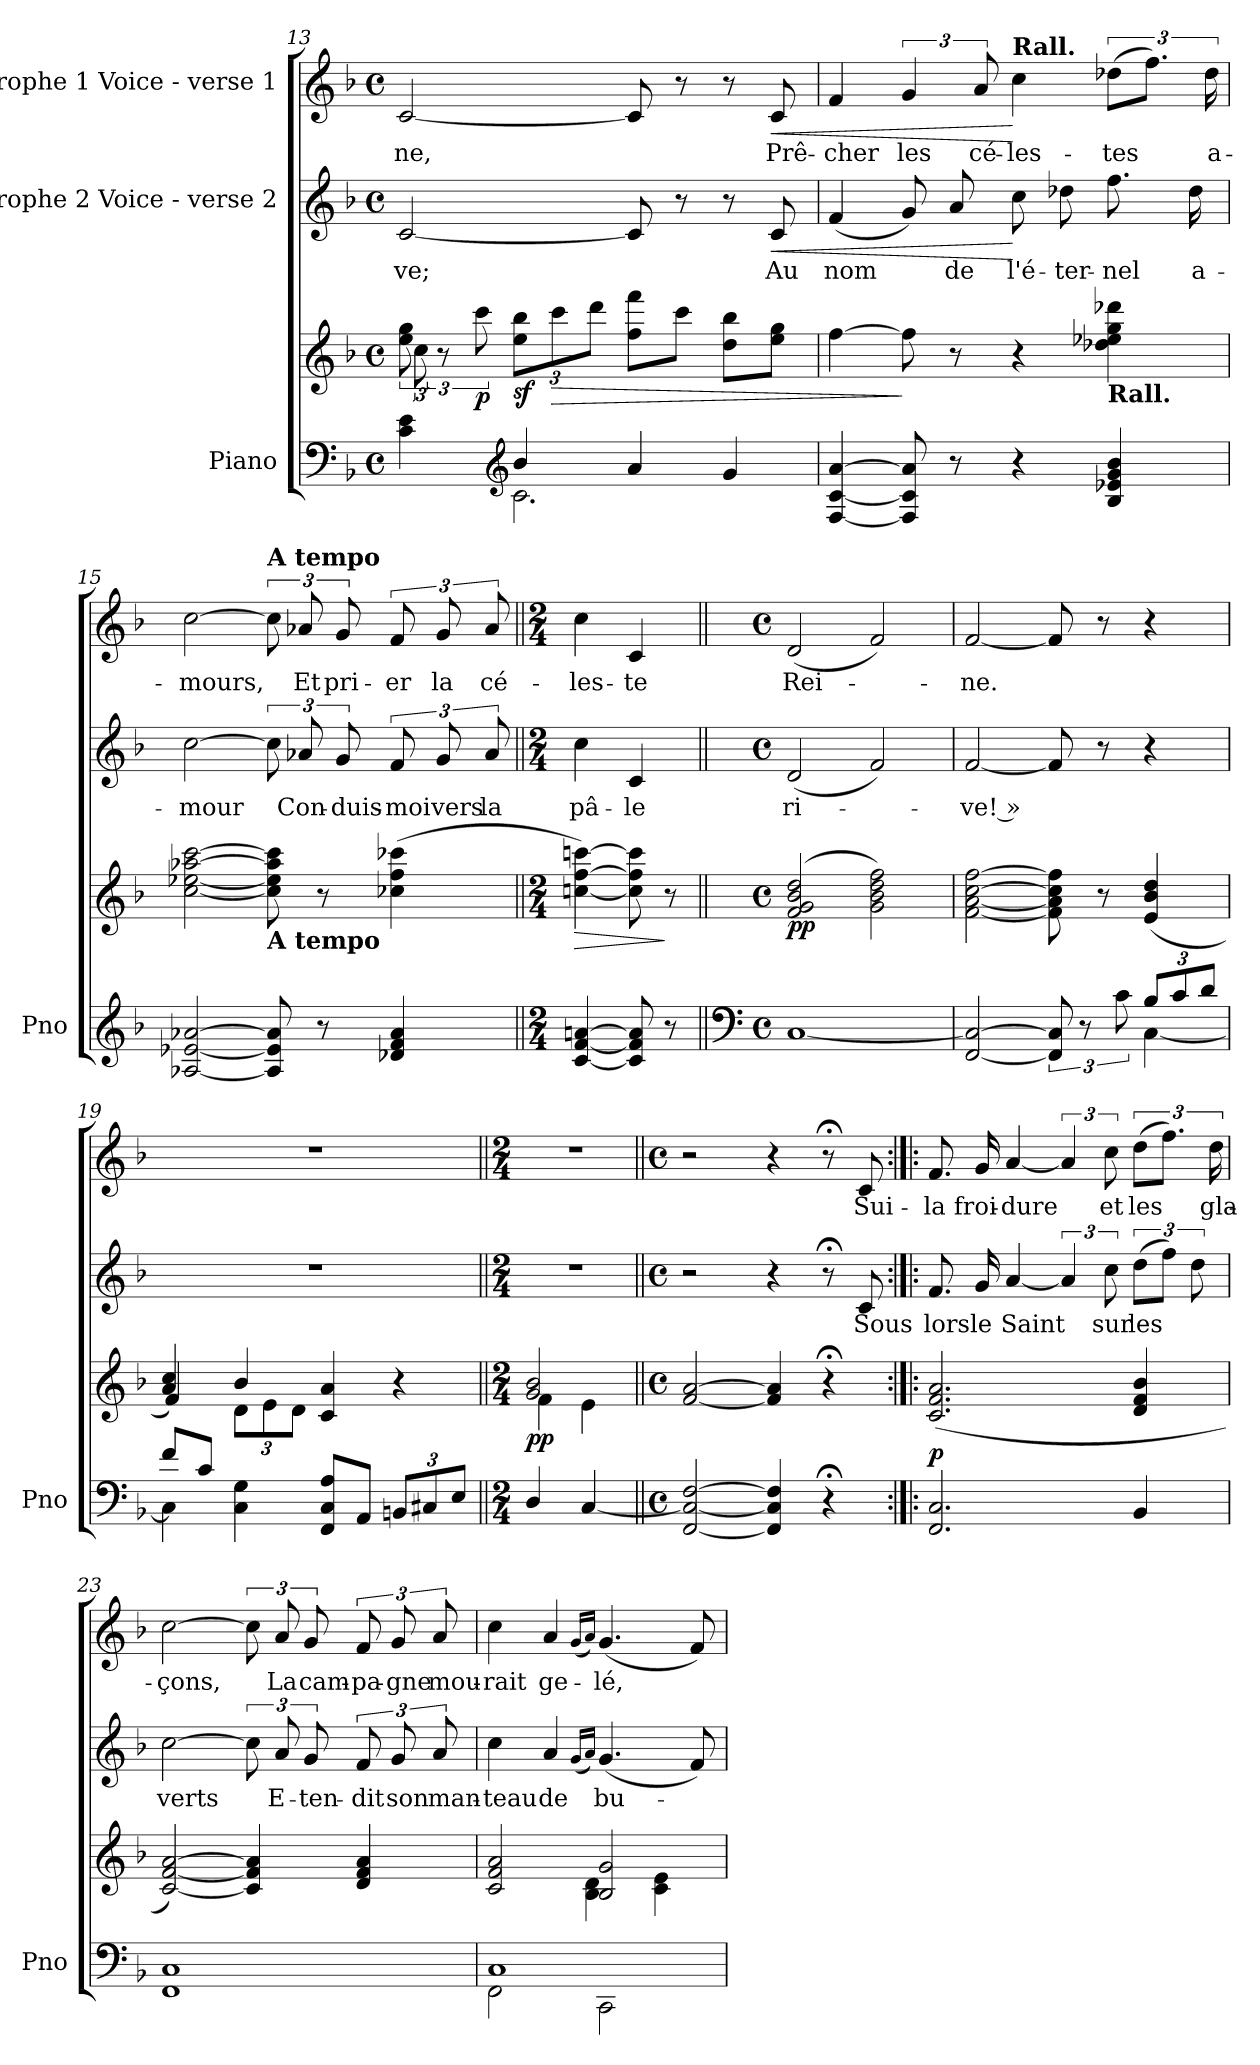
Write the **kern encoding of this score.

**kern	**kern	**dynam	**kern	**text	**dynam	**kern	**text	**dynam
*part3	*part3	*part3	*part2	*part2	*part2	*part1	*part1	*part1
*staff4	*staff3	*staff3/4	*staff2	*staff2	*staff2	*staff1	*staff1	*staff1
*I"Piano	*	*	*I"Strophe 2 Voice - verse 2	*	*	*I"Strophe 1 Voice - verse 1	*	*
*I'Pno	*	*	*	*	*	*	*	*
!!LO:LB:g=z
*clefF4	*clefG2	*	*clefG2	*	*	*clefG2	*	*
*k[b-]	*k[b-]	*	*k[b-]	*	*	*k[b-]	*	*
*M4/4	*M4/4	*	*M4/4	*	*	*M4/4	*	*
*met(c)	*met(c)	*	*met(c)	*	*	*met(c)	*	*
=13	=13	=13	=13	=13	=13	=13	=13	=13
*^	*^	*	*	*	*	*	*	*
!	!	!	!	!	!	!LO:LY:b	!	!	!LO:LY:b	!
4c\ 4e\	4ryy	12ee\ 12gg\	12cc\	.	[2c/	-ve;	.	[2c/	-ne,	.
.	.	12r	12ryy	.	.	.	.	.	.	.
!	!	!	!	!LO:DY:b	!	!	!	!	!	!
.	.	12ccc\	12ryy	p	.	.	.	.	.	.
*clefG2	*	*	*	*	*	*	*	*	*	*
!	!	!	!	!LO:DY:b	!	!	!	!	!	!
4b-/	2.c\	12ee\ 12bb-\L	4ryy	sf	.	.	.	.	.	.
!	!	!	!	!LO:HP:b	!	!	!	!	!	!
.	.	12ccc\	.	>	.	.	.	.	.	.
.	.	12ddd\J	.	.	.	.	.	.	.	.
4a/	.	8ff\ 8fff\L	2ryy	.	8c/]	.	.	8c/]	.	.
.	.	8ccc\J	.	.	8r	.	.	8r	.	.
4g/	.	8dd\ 8bb-\L	.	.	8r	.	.	8r	.	.
!	!	!	!	!	!	!LO:LY:b	!LO:HP:b	!	!LO:LY:b	!LO:HP:b
.	.	8ee\ 8gg\J	.	.	8c/	Au	<	8c/	Prê-	<
*v	*v	*	*	*	*	*	*	*	*	*
*	*v	*v	*	*	*	*	*	*	*
=14	=14	=14	=14	=14	=14	=14	=14	=14
!	!	!	!	!LO:LY:b	!	!	!LO:LY:b	!
[4F/ [>4c/ [4a/	[4ff\	.	(4f/	nom	.	4f/	-cher	.
!	!	!	!	!	!	!	!LO:LY:b	!
8F/] 8c/] 8a/]	8ff\]	]	8g/)	.	.	6g/	les	.
!	!	!	!	!LO:LY:b	!	!	!	!
8r	8r	.	8a/	de	.	.	.	.
!	!	!	!	!	!	!	!LO:LY:b	!
.	.	.	.	.	.	12a/	cé-	.
!	!	!	!	!	!	!LO:TX:a:B:t=Rall.	!	!
!	!	!	!	!LO:LY:b	!	!	!LO:LY:b	!
4r	4r	.	8cc\	l'é-	[	4cc\	-les-	[
!	!	!	!	!LO:LY:b	!	!	!	!
.	.	.	8dd-X\	-ter-	.	.	.	.
!	!LO:TX:b:B:t=Rall.	!	!	!	!	!	!	!
!	!	!	!	!LO:LY:b	!	!	!LO:LY:b	!
4B-/ 4e-X/ 4g/ 4b-/	4dd-X\ 4ee-X\ 4gg\ 4ddd-X\	.	8.ff\	-nel	.	(12dd-X\L	-tes	.
.	.	.	.	.	.	12.ff\J)	.	.
!	!	!	!	!LO:LY:b	!	!	!	!
.	.	.	16dd-\	a-	.	.	.	.
!	!	!	!	!	!	!	!LO:LY:b	!
.	.	.	.	.	.	24dd-\	a-	.
=15	=15	=15	=15	=15	=15	=15	=15	=15
!	!	!	!	!LO:LY:b	!	!	!LO:LY:b	!
[2A-X/ [>2e-X/ [2a-X/	[2cc\ [<2ee-X\ [2aa-X\ [2ccc\	.	[2cc\	-mour	.	[2cc\	-mours,	.
!	!	!	!	!	!	!LO:TX:a:B:t=A tempo	!	!
!	!LO:TX:b:B:t=A tempo	!	!	!	!	!	!	!
8A-/] 8e-/] 8a-/]	8cc\] 8ee-\] 8aa-\] 8ccc\]	.	12cc\]	.	.	12cc\]	.	.
!	!	!	!	!LO:LY:b	!	!	!LO:LY:b	!
.	.	.	12a-X/	Con-	.	12a-X/	Et	.
8r	8r	.	.	.	.	.	.	.
!	!	!	!	!LO:LY:b	!	!	!LO:LY:b	!
.	.	.	12g/	-duis-	.	12g/	pri-	.
!	!	!	!	!LO:LY:b	!	!	!LO:LY:b	!
4d-X/ 4f/ 4a-/	(4cc-X\ 4ff\ 4ccc-X\	.	12f/	-moi	.	12f/	-er	.
!	!	!	!	!LO:LY:b	!	!	!LO:LY:b	!
.	.	.	12g/	vers	.	12g/	la	.
!	!	!	!	!LO:LY:b	!	!	!LO:LY:b	!
.	.	.	12a-/	la	.	12a-/	cé-	.
=16||	=16||	=16||	=16||	=16||	=16||	=16||	=16||	=16||
*M2/4	*M2/4	*	*M2/4	*	*	*M2/4	*	*
!	!	!LO:HP:b	!	!LO:LY:b	!	!	!LO:LY:b	!
[4c/ [>4f/ [4an/	[4ccn\ [4ff\ [4cccn\)	>	4cc\	pâ-	.	4cc\	-les-	.
!	!	!	!	!LO:LY:b	!	!	!LO:LY:b	!
8c/] 8f/] 8a/]	8cc\] 8ff\] 8ccc\]	.	4c/	-le	.	4c/	-te	.
8r	8r	]	.	.	.	.	.	.
!!LO:LB:g=z
=17||	=17||	=17||	=17||	=17||	=17||	=17||	=17||	=17||
*clefF4	*	*	*	*	*	*	*	*
*M4/4	*M4/4	*	*M4/4	*	*	*M4/4	*	*
*met(c)	*met(c)	*	*met(c)	*	*	*met(c)	*	*
!	!	!LO:DY:b	!	!LO:LY:b	!	!	!LO:LY:b	!
[1C	(2f/ 2g/ 2b-/ 2dd/	pp	(2d/	ri-	.	(2d/	Rei-	.
.	2g\ 2b-\ 2dd\ 2ff\)	.	2f/)	.	.	2f/)	.	.
=18	=18	=18	=18	=18	=18	=18	=18	=18
*^	*	*	*	*	*	*	*	*
!	!	!	!	!	!LO:LY:b	!	!	!LO:LY:b	!
[<2FF/ 2C/_	2.ryy	[2f\ [2a\ [2cc\ [2ff\	.	[2f/	-ve! »	.	[2f/	-ne.	.
12FF/] 12C/]	.	8f\] 8a\] 8cc\] 8ff\]	.	8f/]	.	.	8f/]	.	.
12r	.	.	.	.	.	.	.	.	.
.	.	8r	.	8r	.	.	8r	.	.
12c\	.	.	.	.	.	.	.	.	.
12B-/L	[4C\	(>4e/ 4b-/ 4dd/	.	4r	.	.	4r	.	.
12c/	.	.	.	.	.	.	.	.	.
12d/J	.	.	.	.	.	.	.	.	.
=19	=19	=19	=19	=19	=19	=19	=19	=19	=19
*	*	*^	*	*	*	*	*	*	*
8f/L	4C\]	4a/ 4cc/)	4f/	.	1r	.	.	1r	.	.
8c/J	.	.	.	.	.	.	.	.	.	.
4C\ 4G\	4ryy	4b-/	12d\L	.	.	.	.	.	.	.
.	.	.	12e\	.	.	.	.	.	.	.
.	.	.	12d\J	.	.	.	.	.	.	.
8FF/ 8C/ 8A/L	2ryy	4c/ 4a/	2ryy	.	.	.	.	.	.	.
8AA/J	.	.	.	.	.	.	.	.	.	.
12BBn/L	.	4r	.	.	.	.	.	.	.	.
12C#X/	.	.	.	.	.	.	.	.	.	.
12E/J	.	.	.	.	.	.	.	.	.	.
*v	*v	*	*	*	*	*	*	*	*	*
=20||	=20||	=20||	=20||	=20||	=20||	=20||	=20||	=20||	=20||
*M2/4	*M2/4	*	*	*M2/4	*	*	*M2/4	*	*
!	!	!	!LO:DY:b	!	!	!	!	!	!
4D/	2g/ 2b-/	4f\	pp	2r	.	.	2r	.	.
[4C/	.	4e\	.	.	.	.	.	.	.
*	*v	*v	*	*	*	*	*	*	*
=21||	=21||	=21||	=21||	=21||	=21||	=21||	=21||	=21||
*M4/4	*M4/4	*	*M4/4	*	*	*M4/4	*	*
*met(c)	*met(c)	*	*met(c)	*	*	*met(c)	*	*
[2FF/ 2C/_ [2F/	[2f/ [2a/	.	2r	.	.	2r	.	.
4FF/] 4C/] 4F/]	4f/] 4a/]	.	4r	.	.	4r	.	.
!	!	!	!	!LO:LY:b	!	!	!LO:LY:b	!
4r;<	4r;<	.	8r;<	3	.	8r;<	2	.
!	!	!	!	!LO:LY:b	!	!	!LO:LY:b	!
.	.	.	8c/	Sous	.	8c/	Sui -	.
!!LO:PB:g=z
=22:|!|:	=22:|!|:	=22:|!|:	=22:|!|:	=22:|!|:	=22:|!|:	=22:|!|:	=22:|!|:	=22:|!|:
!	!	!LO:DY:a=2	!	!LO:LY:b	!	!	!LO:LY:b	!
2.FF/ 2.C/	(>2.c/ 2.f/ 2.a/	p	8.f/	- lors	.	8.f/	la	.
!	!	!	!	!LO:LY:b	!	!	!LO:LY:b	!
.	.	.	16g/	le	.	16g/	froi-	.
!	!	!	!	!LO:LY:b	!	!	!LO:LY:b	!
.	.	.	[4a/	Saint	.	[4a/	-dure	.
.	.	.	6a/]	.	.	6a/]	.	.
!	!	!	!	!LO:LY:b	!	!	!LO:LY:b	!
.	.	.	12cc\	sur	.	12cc\	et	.
!	!	!	!	!LO:LY:b	!	!	!LO:LY:b	!
4BB-/	4d/ 4f/ 4b-/	.	(12dd\L	les	.	(12dd\L	les	.
.	.	.	12ff\J)	.	.	12.ff\J)	.	.
.	.	.	12dd\	.	.	.	.	.
!	!	!	!	!	!	!	!LO:LY:b	!
.	.	.	.	.	.	24dd\	gla-	.
=23	=23	=23	=23	=23	=23	=23	=23	=23
!	!	!	!	!LO:LY:b	!	!	!LO:LY:b	!
1FF 1C	[2c/ [>2f/ [2a/)	.	[2cc\	verts	.	[2cc\	-çons,	.
.	4c/] 4f/] 4a/]	.	12cc\]	.	.	12cc\]	.	.
!	!	!	!	!LO:LY:b	!	!	!LO:LY:b	!
.	.	.	12a/	E-	.	12a/	La	.
!	!	!	!	!LO:LY:b	!	!	!LO:LY:b	!
.	.	.	12g/	-ten-	.	12g/	cam-	.
!	!	!	!	!LO:LY:b	!	!	!LO:LY:b	!
.	4d/ 4f/ 4a/	.	12f/	-dit	.	12f/	-pa-	.
!	!	!	!	!LO:LY:b	!	!	!LO:LY:b	!
.	.	.	12g/	son	.	12g/	-gne	.
!	!	!	!	!LO:LY:b	!	!	!LO:LY:b	!
.	.	.	12a/	man-	.	12a/	mou-	.
=24	=24	=24	=24	=24	=24	=24	=24	=24
*^	*^	*	*	*	*	*	*	*
!	!	!	!	!	!	!LO:LY:b	!	!	!LO:LY:b	!
1C	2FF\	2c/ 2f/ 2a/	2ryy	.	4cc\	-teau	.	4cc\	-rait	.
!	!	!	!	!	!	!LO:LY:b	!	!	!LO:LY:b	!
.	.	.	.	.	4a/	de	.	4a/	ge-	.
.	.	.	.	.	(16qg/LL	.	.	(16qg/LL	.	.
.	.	.	.	.	16qa/JJ)	.	.	16qa/JJ)	.	.
!	!	!	!	!	!	!LO:LY:b	!	!	!LO:LY:b	!
.	2CC\	2B-/ 2g/	4B-\ 4d\	.	(4.g/	bu-	.	(4.g/	-lé,	.
.	.	.	4c\ 4e\	.	.	.	.	.	.	.
.	.	.	.	.	8f/)	.	.	8f/)	.	.
*v	*v	*	*	*	*	*	*	*	*	*
*	*v	*v	*	*	*	*	*	*	*
=	=	=	=	=	=	=	=	=
*-	*-	*-	*-	*-	*-	*-	*-	*-
